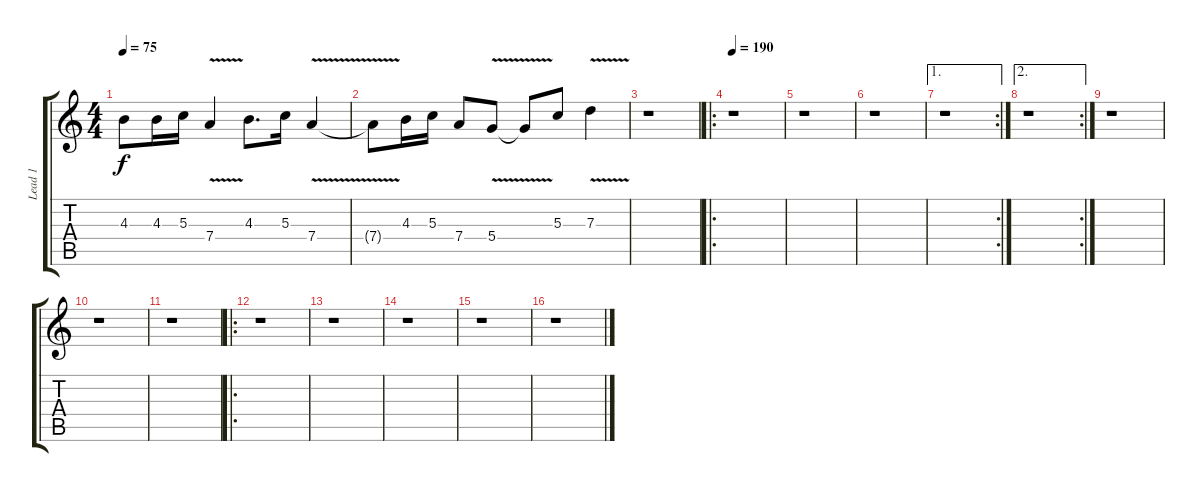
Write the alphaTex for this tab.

\track ("Lead 1" "Lead 1") {instrument distortionguitar}
\staff {score tabs}
\tuning (E4 B3 G3 D3 A2 E2) {hide}
\ts (4 4)
\tempo 75
\clef g2
\ks c
4.3{t}.8{dy f} 4.3.16 5.3.16 7.4{v}.4 4.3.8{d} 5.3.16 7.4{v}.4 |
7.4{t}.8 4.3.16 5.3.16 7.4.8 5.4{v}.8 5.4{t}.8 5.3.8 7.3{v}.4 |
r.1 |
\ro
\tempo 190
r.1 |
r.1 |
r.1 |
\ae 1
\rc 2
r.1 |
\ae 2
\rc 2
r.1 |
r.1 |
r.1 |
r.1 |
\ro
r.1 |
r.1 |
r.1 |
r.1 |
r.1
